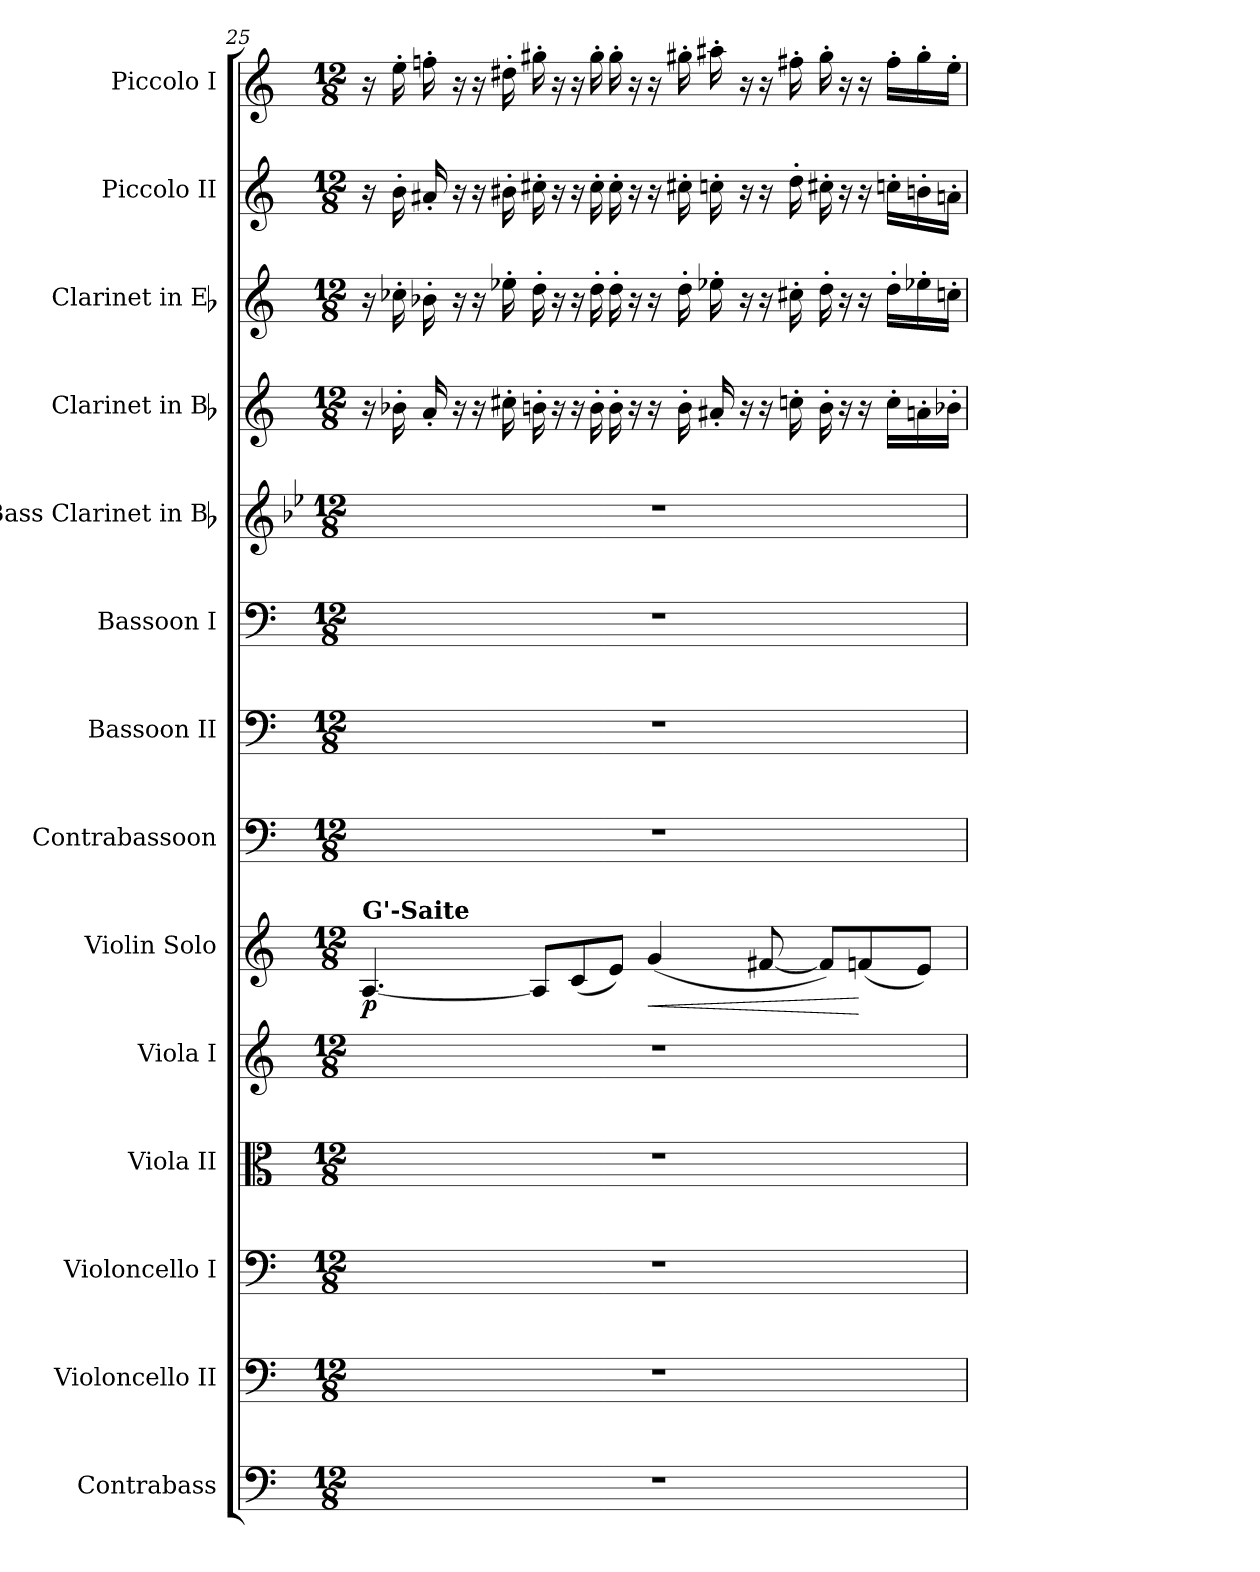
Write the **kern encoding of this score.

**kern	**kern	**kern	**kern	**kern	**kern	**dynam	**kern	**kern	**kern	**kern	**kern	**kern	**kern	**kern
*part14	*part13	*part12	*part11	*part10	*part9	*part9	*part8	*part7	*part6	*part5	*part4	*part3	*part2	*part1
*staff14	*staff13	*staff12	*staff11	*staff10	*staff9	*staff9	*staff8	*staff7	*staff6	*staff5	*staff4	*staff3	*staff2	*staff1
*I"Contrabass	*I"Violoncello II	*I"Violoncello I	*I"Viola II	*I"Viola I	*I"Violin Solo	*	*I"Contrabassoon	*I"Bassoon II	*I"Bassoon I	*I"Bass Clarinet in Bb	*I"Clarinet in Bb	*I"Clarinet in Eb	*I"Piccolo II	*I"Piccolo I
*I'Cb.	*I'2.Vc.	*I'1.Vc.	*I'2.Vla.	*I'1.Vla.	*	*	*I'Cbsn.	*I'2.Bsn.	*I'1.Bsn.	*I'B. Cl.	*I'Cl.	*	*I'2.Picc.	*I'1.Picc.
*clefF4	*clefF4	*clefF4	*clefC3	*clefG2	*clefG2	*	*clefF4	*clefF4	*clefF4	*clefG2	*clefG2	*clefG2	*clefG2	*clefG2
*ITrd7c12	*	*	*	*	*	*	*ITrd7c12	*	*	*ITrd8c14	*ITrd1c2	*ITrd-2c-3	*ITrd-7c-12	*ITrd-7c-12
*k[]	*k[]	*k[]	*k[]	*k[]	*k[]	*	*k[]	*k[]	*k[]	*k[b-e-]	*k[b-e-]	*k[b-e-a-]	*k[]	*k[]
*M12/8	*M12/8	*M12/8	*M12/8	*M12/8	*M12/8	*	*M12/8	*M12/8	*M12/8	*M12/8	*M12/8	*M12/8	*M12/8	*M12/8
=25	=25	=25	=25	=25	=25	=25	=25	=25	=25	=25	=25	=25	=25	=25
!	!	!	!	!	!LO:TX:a:B:t=G'-Saite	!	!	!	!	!	!	!	!	!
!LO:N:vis=1	!LO:N:vis=1	!LO:N:vis=1	!LO:N:vis=1	!LO:N:vis=1	!	!	!LO:N:vis=1	!LO:N:vis=1	!LO:N:vis=1	!LO:N:vis=1	!	!	!	!
1.r	1.r	1.r	1.r	1.r	[<4.Ai/	p	1.r	1.r	1.r	1.r	16r	16r	16r	16r
.	.	.	.	.	.	.	.	.	.	.	16a-X'i\	16ee--X'i\	16bb'i\	16eee'i\
.	.	.	.	.	.	.	.	.	.	.	16g'i/	16dd-X'i\	16aa#X'i/	16fffn'i\
.	.	.	.	.	.	.	.	.	.	.	16r	16r	16r	16r
.	.	.	.	.	.	.	.	.	.	.	16r	16r	16r	16r
.	.	.	.	.	.	.	.	.	.	.	16bn'i\	16gg-X'i\	16bb#X'i\	16ddd#X'i\
.	.	.	.	.	8Ai/L]	.	.	.	.	.	16an'i\	16ff'i\	16ccc#X'i\	16ggg#X'i\
.	.	.	.	.	.	.	.	.	.	.	16r	16r	16r	16r
.	.	.	.	.	(8ci/	.	.	.	.	.	16r	16r	16r	16r
.	.	.	.	.	.	.	.	.	.	.	16a'i\	16ff'i\	16ccc#'i\	16ggg#'i\
.	.	.	.	.	8ei/J)	.	.	.	.	.	16a'i\	16ff'i\	16ccc#'i\	16ggg#'i\
.	.	.	.	.	.	.	.	.	.	.	16r	16r	16r	16r
!	!	!	!	!	!	!LO:HP:b	!	!	!	!	!	!	!	!
.	.	.	.	.	(4gi/	<	.	.	.	.	16r	16r	16r	16r
.	.	.	.	.	.	.	.	.	.	.	16a'i\	16ff'i\	16ccc#X'i\	16ggg#X'i\
.	.	.	.	.	.	.	.	.	.	.	16g#X'i/	16gg-X'i\	16cccn'i\	16aaa#X'i\
.	.	.	.	.	.	.	.	.	.	.	16r	16r	16r	16r
.	.	.	.	.	[<8f#Xi/	.	.	.	.	.	16r	16r	16r	16r
.	.	.	.	.	.	.	.	.	.	.	16b-X'i\	16een'i\	16ddd'i\	16fff#X'i\
.	.	.	.	.	8f#i/L])	.	.	.	.	.	16a'i\	16ff'i\	16ccc#X'i\	16ggg#'i\
.	.	.	.	.	.	.	.	.	.	.	16r	16r	16r	16r
.	.	.	.	.	(8fni/	[	.	.	.	.	16r	16r	16r	16r
.	.	.	.	.	.	.	.	.	.	.	16b-'i\LL	16ff'i\LL	16cccn'i\LL	16fff#'i\LL
.	.	.	.	.	8ei/J)	.	.	.	.	.	16gn'i\	16gg-X'i\	16bbn'i\	16ggg#'i\
.	.	.	.	.	.	.	.	.	.	.	16a-X'i\JJ	16ee-X'i\JJ	16aan'i\JJ	16eee'i\JJ
=	=	=	=	=	=	=	=	=	=	=	=	=	=	=
*-	*-	*-	*-	*-	*-	*-	*-	*-	*-	*-	*-	*-	*-	*-
